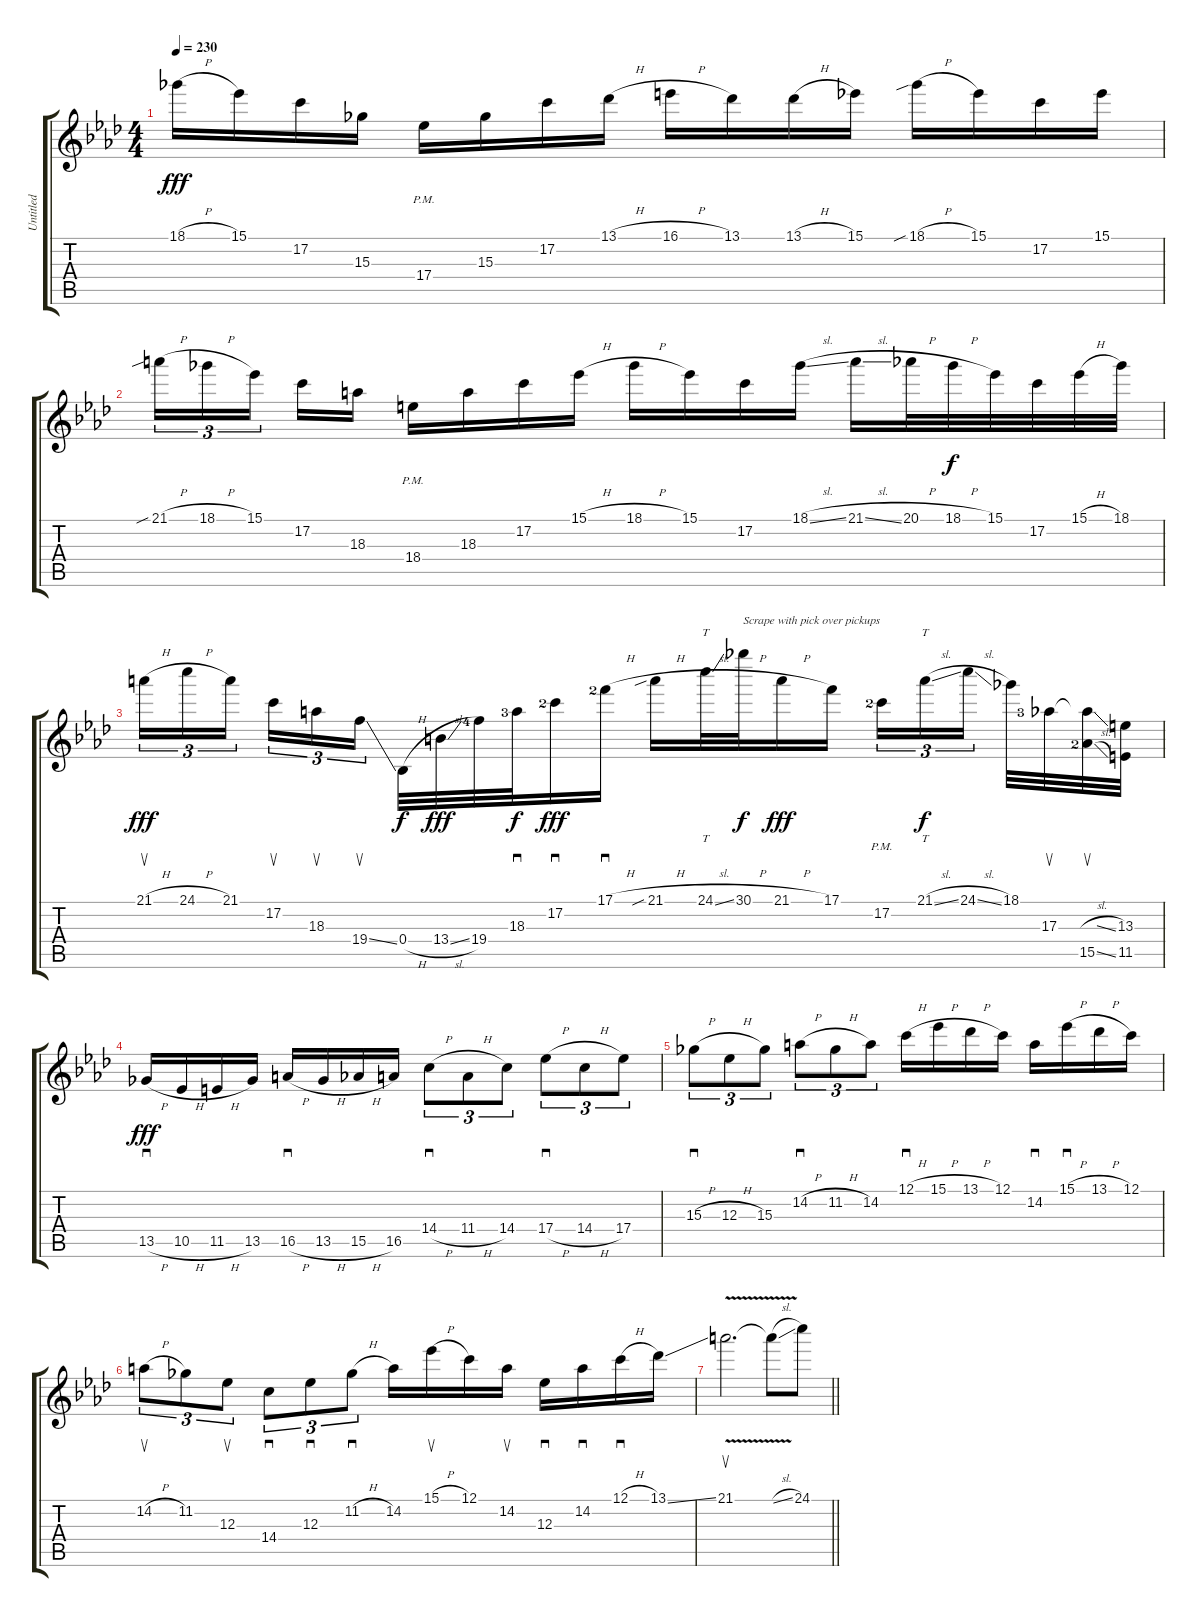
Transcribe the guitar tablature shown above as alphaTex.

\track ("Untitled" "Untitled") {instrument distortionguitar}
\staff {score tabs}
\tuning (C4 G3 Eb3 Bb2 F2 C2) {hide}
\ts (4 4)
\tempo 230
\clef g2
\ks ab
18.1{h}.16{dy fff} 15.1.16 17.2.16 15.3.16 17.4{pm}.16 15.3.16 17.2.16 13.1{h}.16 16.1{h}.16 13.1.16 13.1{h}.16 15.1.16 18.1{sib h}.16 15.1.16 17.2.16 15.1.16 |
21.1{sib h}.16{tu (3 2)} 18.1{h}.16{tu (3 2)} 15.1.16{tu (3 2) beam splitsecondary} 17.2.16 18.3.16 18.4{pm}.16 18.3.16 17.2.16 15.1{h}.16 18.1{h}.16 15.1.16 17.2.16 18.1{sl}.16 21.1{sl}.16 20.1{h}.32 18.1{h}.32{dy f} 15.1.32 17.2.32 15.1{h}.32 18.1.32 |
21.1{h}.16{su tu (3 2) dy fff} 24.1{h}.16{tu (3 2)} 21.1.16{tu (3 2) beam splitsecondary} 17.2.16{su tu (3 2)} 18.3.16{su tu (3 2)} 19.4{ss}.16{su tu (3 2)} 0.4{h}.32{dy f} 13.4{sl}.32{dy fff} 19.4{lf 5}.32 18.3{lf 4}.32{sd dy f} 17.2{lf 3}.16{sd dy fff} 17.1{h lf 3}.16{sd} 21.1{sib h}.16 24.1{sl}.32{tt} 30.1{h}.32{txt "Scrape with pick over pickups" dy f} 21.1{h}.16{dy fff} 17.1.16 17.2{pm lf 3}.16{tu (3 2)} 21.1{sl}.16{tt tu (3 2) dy f} 24.1{sl}.16{tu (3 2) beam splitsecondary} 18.1.32 17.3{lf 4}.32{su} (17.3{sl t} 15.5{sl lf 3}).32{su} (13.3 11.5).32 |
13.5{h}.16{sd dy fff instrument distortionguitar} 10.5{h}.16 11.5{h}.16 13.5.16 16.5{h}.16{sd} 13.5{h}.16 15.5{h}.16 16.5.16 14.4{h}.8{sd tu (3 2)} 11.4{h}.8{tu (3 2)} 14.4.8{tu (3 2)} 17.4{h}.8{sd tu (3 2)} 14.4{h}.8{tu (3 2)} 17.4.8{tu (3 2)} |
15.3{h}.8{sd tu (3 2)} 12.3{h}.8{tu (3 2)} 15.3.8{tu (3 2)} 14.2{h}.8{sd tu (3 2)} 11.2{h}.8{tu (3 2)} 14.2.8{tu (3 2)} 12.1{h}.16{sd} 15.1{h}.16 13.1{h}.16 12.1.16 14.2.16{sd} 15.1{h}.16{sd} 13.1{h}.16 12.1.16 |
14.2{h}.8{su tu (3 2)} 11.2.8{tu (3 2)} 12.3.8{su tu (3 2)} 14.4.8{sd tu (3 2)} 12.3.8{sd tu (3 2)} 11.2{h}.8{sd tu (3 2)} 14.2.16 15.1{h}.16{su} 12.1.16 14.2.16{su} 12.3.16{sd} 14.2.16{sd} 12.1{h}.16{sd} 13.1{ss}.16 |
\barLineRight lightlight
21.1{v}.2{d su} 21.1{sl t}.8 24.1.8
